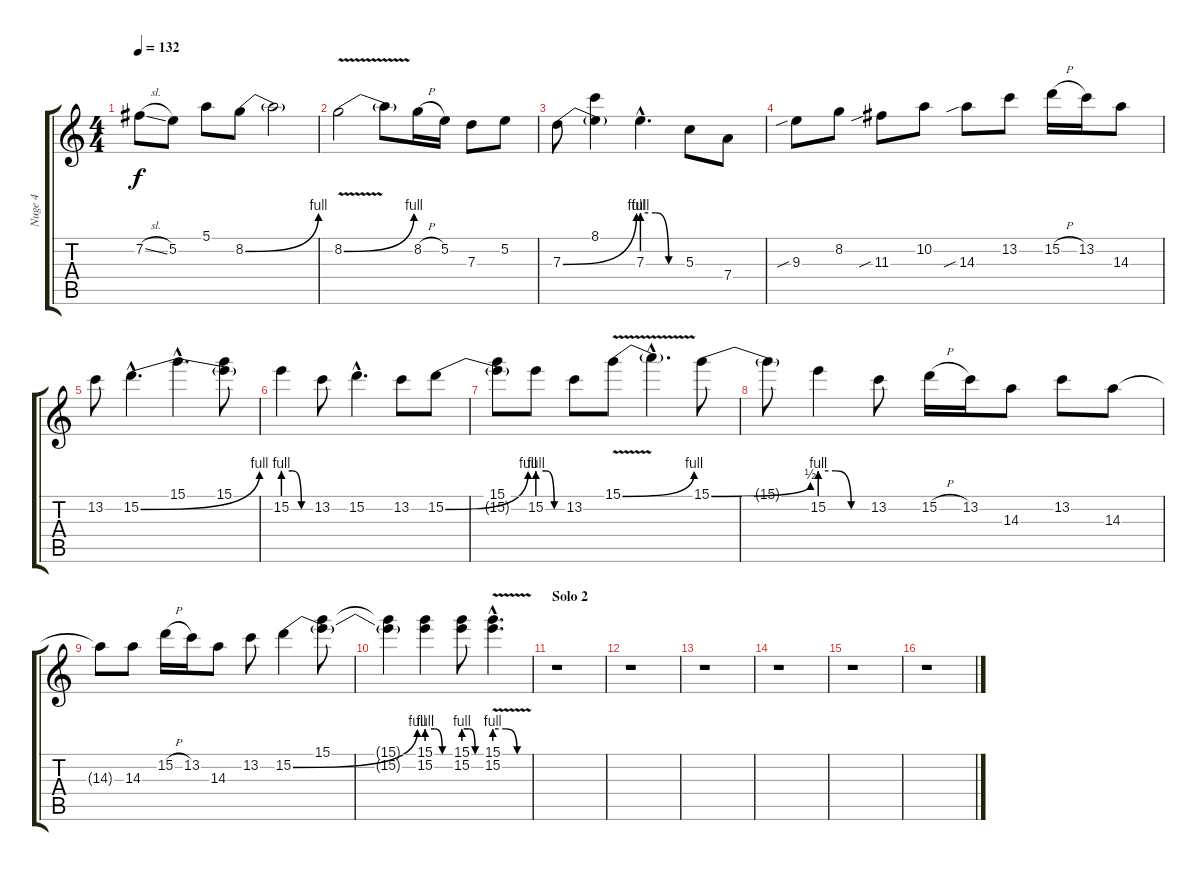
\track ("Nuge 4" "Nuge 4") {instrument distortionguitar}
\staff {score tabs}
\tuning (E4 B3 G3 D3 A2 E2) {hide}
\ts (4 4)
\tempo 132
\clef g2
\ks c
7.2{sl}.8{dy f} 5.2.8 5.1.8 8.2{be (bend 0 0 60 4)}.8 8.2{t}.2 |
8.2{be (bend 0 0 60 4) v}.2 8.2{t}.8 8.2{h}.16 5.2.16 7.3.8 5.2.8 |
7.3{be (bend 0 0 60 4)}.8 (8.1 7.3{t}).4 7.3{be (custom 0 4 20 4 40 0 60 0) hac}.4{d} 5.3.8 7.4.8 |
9.3{sib}.8 8.2.8 11.3{sib}.8 10.2.8 14.3{sib}.8 13.2.8 15.2{h}.16 13.2.16 14.3.8 |
13.2.8 15.2{be (bend 0 0 60 4) hac}.4{d} 15.1{hac}.4{d} (15.1 15.2{t}).8 |
15.2{be (custom 0 4 20 4 40 0 60 0)}.4 13.2.8 15.2{hac}.4{d} 13.2.8 15.2{be (bend 0 0 60 4)}.8 |
(15.1 15.2{t}).8 15.2{be (custom 0 4 20 4 40 0 60 0)}.8 13.2.8 15.1{be (bend 0 0 60 4) v}.8 15.1{hac t}.4{d} 15.1{be (bend 0 0 60 2)}.8 |
15.1{t}.8 15.2{be (custom 0 4 20 4 40 0 60 0)}.4 13.2.8 15.2{h}.16 13.2.16 14.3.8 13.2.8 14.3.8 |
14.3{t}.8 14.3.8 15.2{h}.16 13.2.16 14.3.8 13.2.8 15.2{be (bend 0 0 60 4)}.4 (15.1 15.2{t}).8 |
(15.1{t} 15.2{t}).4 (15.1 15.2{be (custom 0 4 20 4 40 0 60 0)}).4 (15.1 15.2{be (custom 0 4 20 4 40 0 60 0)}).8 (15.1{v hac} 15.2{be (custom 0 4 20 4 40 0 60 0) v hac}).4{d} |
\section ("" "Solo 2")
r.1 |
r.1 |
r.1 |
r.1 |
r.1 |
r.1
